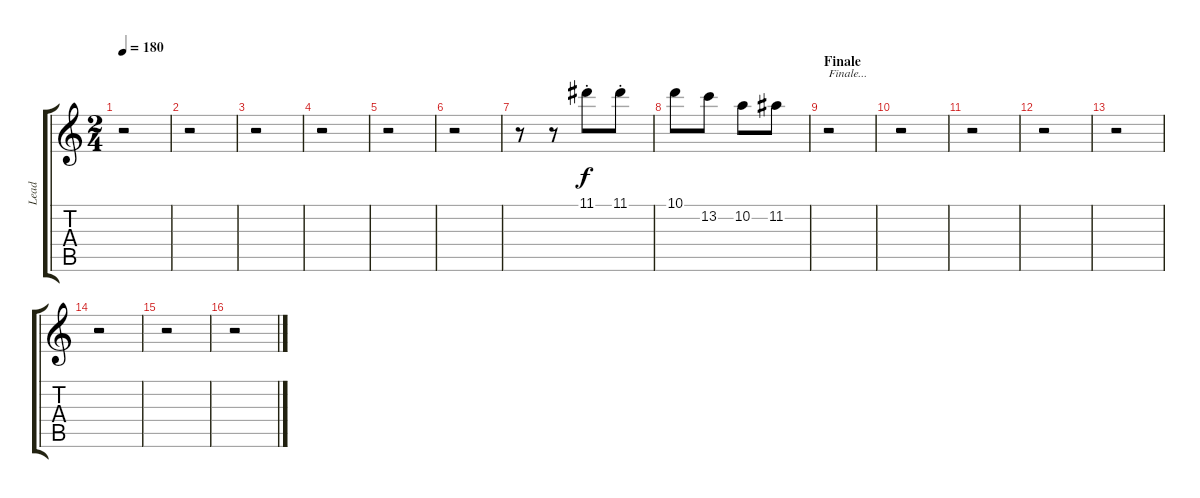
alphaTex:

\track ("Lead" "Lead") {instrument electricguitarjazz}
\staff {score tabs}
\tuning (E4 B3 G3 D3 A2 E2) {hide}
\ts (2 4)
\tempo 180
\clef g2
\ks c
r.2{dy f} |
r.2 |
r.2 |
r.2 |
r.2 |
r.2 |
r.8 r.8 11.1{st}.8 11.1{st}.8 |
10.1.8 13.2.8 10.2.8 11.2.8 |
\section ("" "Finale")
r.2{txt "Finale..."} |
r.2 |
r.2 |
r.2 |
r.2 |
r.2 |
r.2 |
r.2
